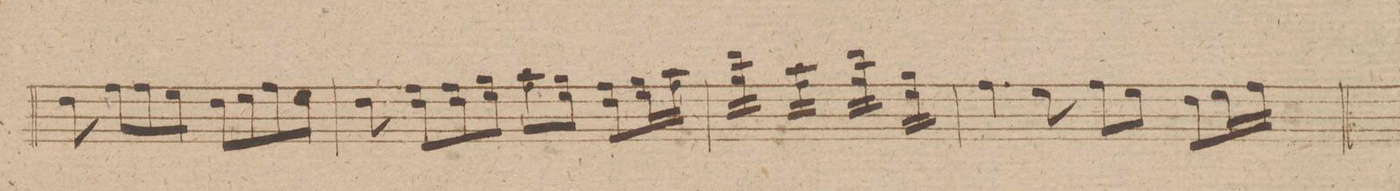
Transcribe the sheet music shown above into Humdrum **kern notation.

**kern	**dynam
*I"Viola.	*
*clefC3	*
*k[f#c#g#d#]	*
*met(c)	*
*M4/4	*
8e\	.
8g#\L	.
8g#\	.
8f#\J	.
8e\L	.
8f#\	.
8g#\	.
8f#\J	.
=37	=37
8e\	.
8g#\L 8e\	.
8g#\ 8e\	.
8a\J 8f#\	.
*8\left	*
8b\L 8g#\	.
*8\right	*
8a\J 8f#\	.
8g#\L 8e\	.
16a\L 16f#\	.
*16\left	*
16b\JJ 16g#\	.
=38	=38
*tremolo	*
*16\right	*
16cc#\LL 16a\	.
16cc#\ 16a\	.
16cc#\ 16a\	.
16cc#\JJ 16a\	.
*16\left	*
16b\LL 16g#\	.
16b\ 16g#\	.
16b\ 16g#\	.
16b\JJ 16g#\	.
*16\right	*
16cc#\LL 16a\	.
16cc#\ 16a\	.
16cc#\ 16a\	.
16cc#\JJ 16a\	.
16a\LL 16f#\	.
16a\ 16f#\	.
16a\ 16f#\	.
16a\JJ 16f#\	.
=39	=39
*Xtremolo	*
4.g#\	.
8f#\	.
8g#\L	.
8f#\J	.
8e\L	.
16f#\L	.
16g#\JJ	.
=40	=40
*-	*-
